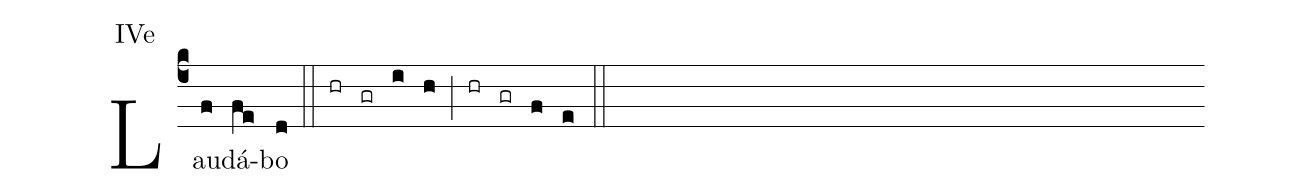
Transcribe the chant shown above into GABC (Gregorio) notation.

annotation: IVe;
%%
(c4) Lau(f)dá(fe)bo(d) (::) (hr)(gr)(i)(h)(;)(hr)(gr)(f)(e)(::)
